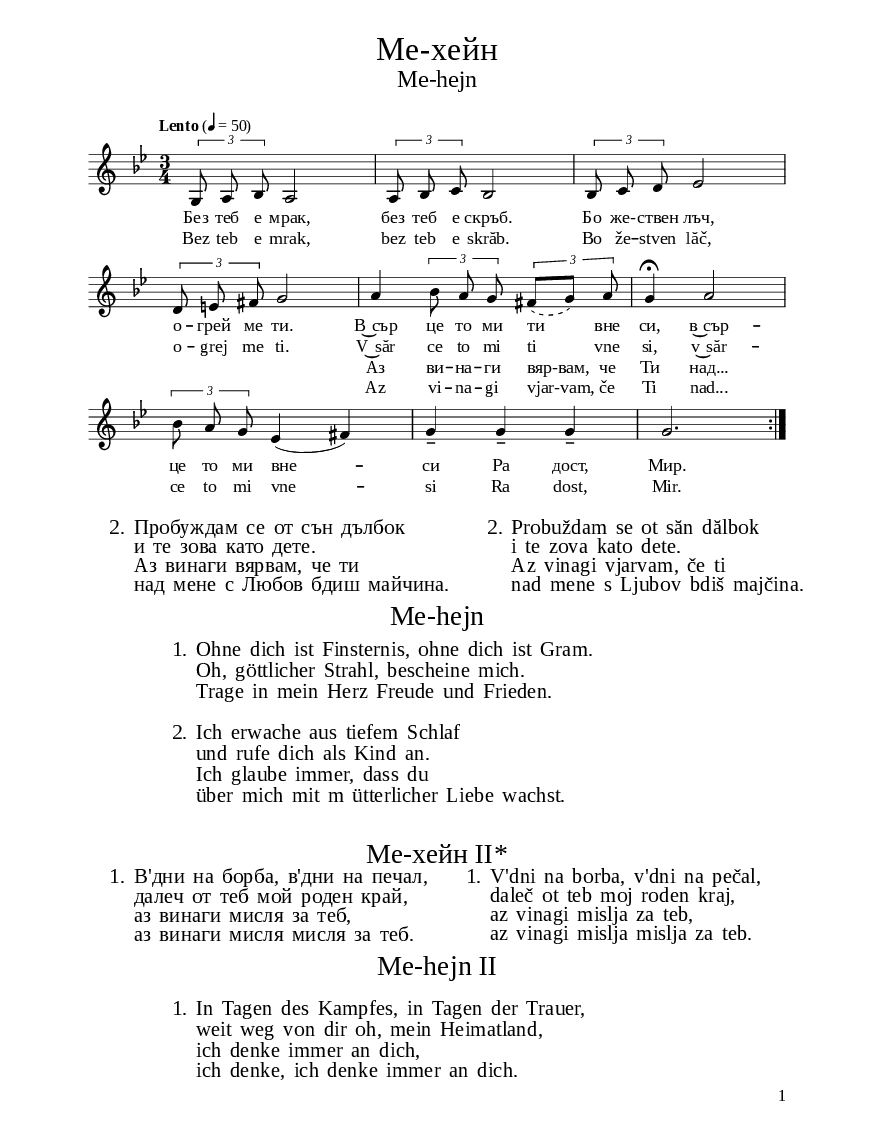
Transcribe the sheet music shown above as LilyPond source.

\version "2.24.1"

% include paper part and global functions
\include "include/globals.ily"

\bookpart {
  \label #'ref175_2
  \tocItem \markup "Ме-хейн – Me-hejn "
  \include "include/bookpart-paper.ily"
  \score {
    \include "include/score-layout.ily"

    \new Voice \absolute {
      \clef treble
      \key g \minor
      \time 3/4
      \tempoFunc "Lento" 4 "50"
      \autoBeamOff


      \times 2/3  {
        g8  a8 bes8
      }
      a2 | % 2

      \times 2/3  {
        a8  bes8 c'8
      }
      bes2 | % 3

      \times 2/3  {
        bes8  c'8 d'8
      }
      es'2 \break | % 4

      \times 2/3  {
        d'8  e'8 fis'8
      }
      g'2 | % 5
      a'4
      \times 2/3  {
        bes'8  a'8 g'8
      }

      \times 2/3  {
        \slurDashed fis'8 ( [g'8])  a'8
      }
      | % 6
      g'4 ^\fermata a'2 \break | % 7

      \times 2/3  {
        bes'8  a'8 g'8
      }
      \slurSolid
      es'4

      ( fis'4 )| % 8
      g'4 -- g'4 -- g'4 -- | % 9
      g'2. \bar ":|."
    }

    \addlyrics {
      Без теб е мрак, без теб е скръб. Бо "же-" -- ствен лъч,
      о -- грей ме ти. В~сър це то ми ти вне си, в~сър -- це то ми вне -- си Ра дост, Мир.
    }

    \addlyrics {
      Bez teb e mrak, bez teb e skrăb. Bo že -- stven lăč,
      o -- grej me ti. V~săr ce to mi ti vne si, v~săr -- ce to mi vne -- si Ra dost, Mir.
    }

    \addlyrics {
      " " " " " " " " " " " " " " " "

      " " " " " " " " " " " " " " " "

      Аз ви -- на -- ги вяр-вам, че Ти над...}

          \addlyrics {
      " " " " " " " " " " " " " " " "

      " " " " " " " " " " " " " " " "

      Az vi -- na -- gi vjar-vam, če Ti nad...}




      \header {
        title = \titleFunc "Ме-хейн" "Me-hejn"
      }

      \midi{}

    } % score

    \markup  \fontsize #bgCoupletFontSize {
      \hspace #2
      \override #'(baseline-skip . 1.8)
      \column {
        \line { 2. Пробуждам се от сън дълбок }
        \line {   "   " и те зова като дете.}
        \line {   "   " Аз винаги вярвам, че ти}
        \line {   "   " над мене с Любов бдиш майчина.}
      }

      \hspace #3
      \override #'(baseline-skip . 1.8)
      \column {

        \line { 2. Probuždam se ot săn dălbok }
        \line {   "   " i te zova kato dete.}
        \line {   "   " Az vinagi vjarvam, če ti}
        \line {   "   " nad mene s Ljubov bdiš majčina.}
      } %column
    } % markup



    \markup \empty-one

    % include foreign translation(s) of the song
    \version "2.24.1"

\markup \fill-line { \fontsize #deTitleFontSize "Me-hejn" }
\markup \null
\markup \fontsize #deCoupletFontSize {
  \hspace #8
  \override #`(baseline-skip . ,deCoupletBaselineSkip)

  \column {



    \line { 1.  Ohne dich ist Finsternis, ohne dich ist Gram.}
    \line { "   " Oh, göttlicher Strahl, bescheine mich.}
    \line { "   " Trage in mein Herz Freude und Frieden.}
    \line { "   "}
    \line {2. Ich erwache aus tiefem Schlaf }
    \line { "   " und rufe dich als Kind an.}
    \line { "   " Ich glaube immer, dass du}
    \line { "   " über mich mit m ütterlicher Liebe wachst.}

  }
}

    \markup \empty-two

    \markup \fill-line { \fontsize #deTitleFontSize "Ме-хейн II*" }

    \markup  \fontsize #bgCoupletFontSize {
      \hspace #2
      \override #'(baseline-skip . 1.8)
      \column {
        \line { 1. В'дни на борба, в'дни на печал, }
        \line {   "   "  далеч от теб мой роден край,}
        \line {   "   " аз винаги мисля за теб,}
        \line {   "   " аз винаги мисля  мисля за теб.}
      }

      \hspace #3
      \override #'(baseline-skip . 1.8)
      \column {
        \line { 1. V'dni na borba, v'dni na pečal, }
        \line {   "   "  daleč ot teb moj roden kraj,}
        \line {   "   "  az vinagi mislja za teb,}
        \line {   "   " az vinagi mislja  mislja za teb.}
      } %column
    } % markup
    \markup \empty-one
    \version "2.24.1"

\markup \fill-line { \fontsize #deTitleFontSize "Me-hejn II" }
\markup \null
\markup \null
\markup \fontsize #deCoupletFontSize {
  \hspace #8
  \override #`(baseline-skip . ,deCoupletBaselineSkip)

  \column {

 \line { 1. In Tagen des Kampfes, in Tagen der Trauer, }
 \line { "   " weit weg von dir oh, mein Heimatland,}
 \line { "   " ich denke immer an dich, }
 \line { "   " ich denke, ich denke immer an dich. }

  }
}


  } % bookpart

  % Più mosso
  %
